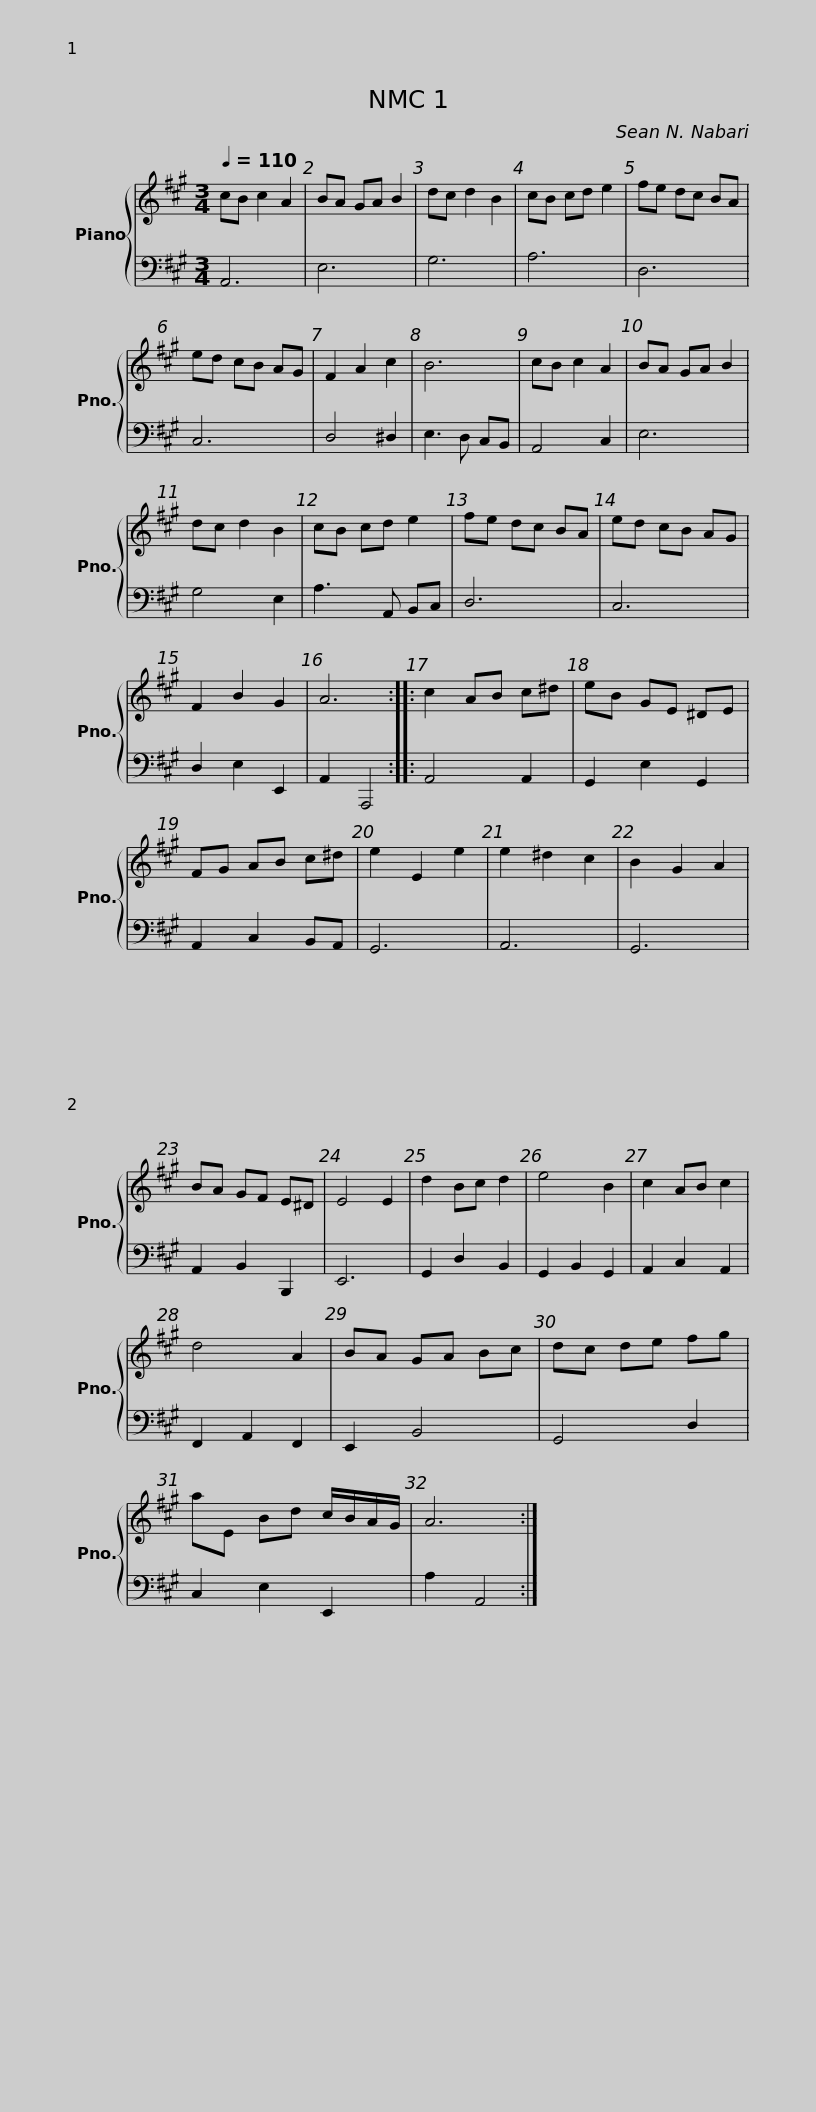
X:1
%%score { 1 | 2 }
L:1/8
Q:1/4=110
M:3/4
I:linebreak $
K:A
V:1 treble
V:2 bass
V:1
 cB c2 A2 | BA GA B2 | dc d2 B2 | cB cd e2 | fe dc BA | %5
 ed cB AG | F2 A2 c2 | B6 | cB c2 A2 |$ BA GA B2 | %10
 dc d2 B2 | cB cd e2 | fe dc BA | ed cB AG | F2 B2 G2 | %15
 A6 :: c2 AB c^d |$ eB GE ^DE | FG AB c^d | e2 E2 e2 | %20
 e2 ^d2 c2 | B2 G2 A2 | BA GF E^D | E4 E2 | d2 Bc d2 | %25
 e4 B2 | c2 AB c2 |$ d4 A2 | BA GA Bc | dc de fg | %30
 aE Bd c/B/A/G/ | A6 :| %32
V:2
 A,,6 | E,6 | G,6 | A,6 | D,6 | %5
 C,6 | D,4 ^D,2 | E,3 D, C,B,, | A,,4 C,2 |$ E,6 | %10
 G,4 E,2 | A,3 A,, B,,C, | D,6 | C,6 | D,2 E,2 E,,2 | %15
 A,,2 A,,,4 :: A,,4 A,,2 |$ G,,2 E,2 G,,2 | A,,2 C,2 B,,A,, | G,,6 | %20
 A,,6 | G,,6 | A,,2 B,,2 B,,,2 | E,,6 | G,,2 D,2 B,,2 | %25
 G,,2 B,,2 G,,2 | A,,2 C,2 A,,2 |$ F,,2 A,,2 F,,2 | E,,2 B,,4 | G,,4 D,2 | %30
 C,2 E,2 E,,2 | A,2 A,,4 :| %32
